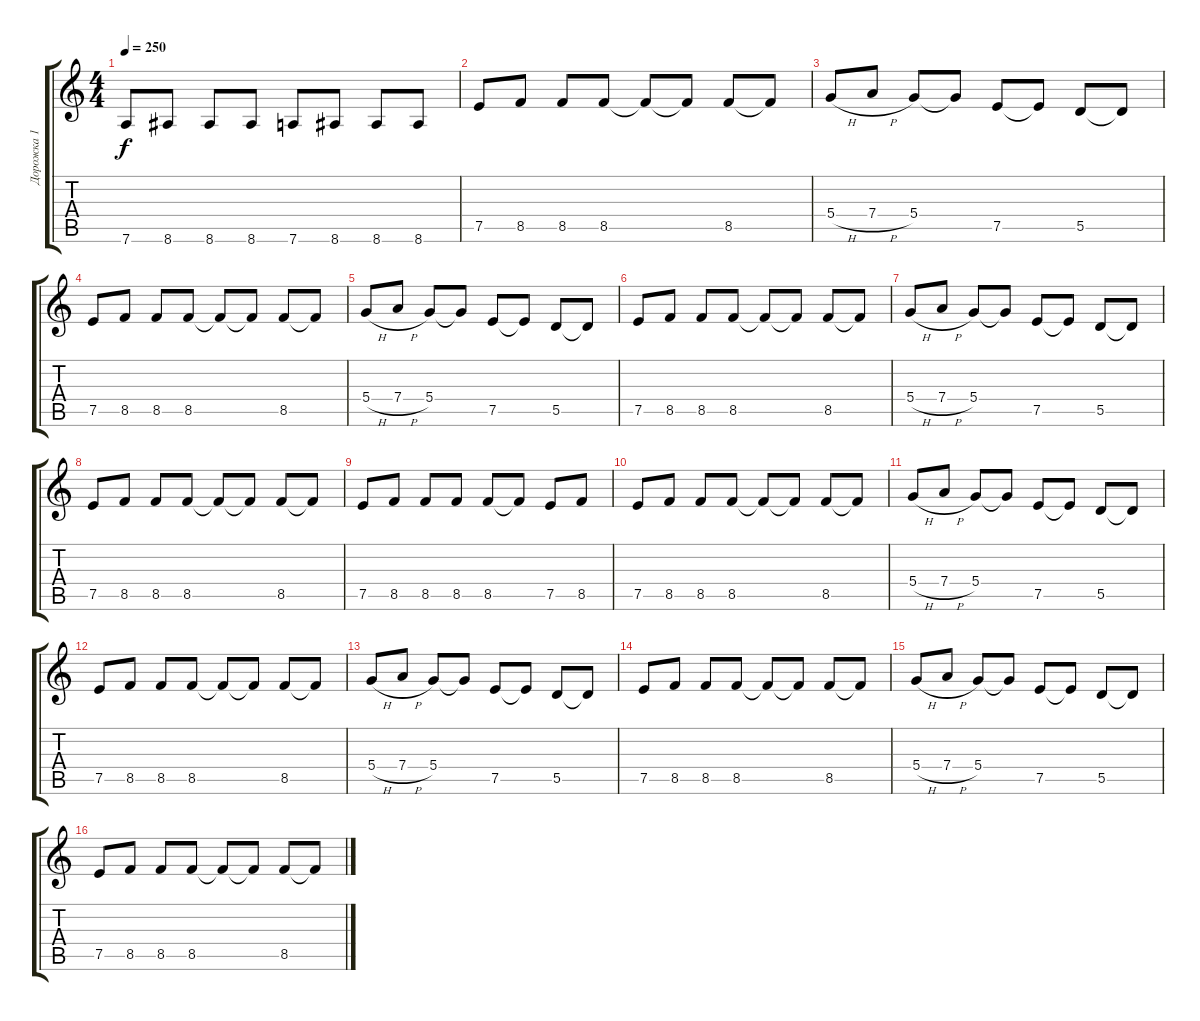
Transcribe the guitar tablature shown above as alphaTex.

\track ("Дорожка 1" "Дорожка 1") {instrument distortionguitar}
\staff {score tabs}
\tuning (E4 B3 G3 D3 A2 D2) {hide}
\ts (4 4)
\tempo 250
\clef g2
\ks c
7.6.8{dy f} 8.6.8 8.6.8 8.6.8 7.6.8 8.6.8 8.6.8 8.6.8 |
7.5.8 8.5.8 8.5.8 8.5.8 8.5{t}.8 8.5{t}.8 8.5.8 8.5{t}.8 |
5.4{h}.8 7.4{h}.8 5.4.8 5.4{t}.8 7.5.8 7.5{t}.8 5.5.8 5.5{t}.8 |
7.5.8 8.5.8 8.5.8 8.5.8 8.5{t}.8 8.5{t}.8 8.5.8 8.5{t}.8 |
5.4{h}.8 7.4{h}.8 5.4.8 5.4{t}.8 7.5.8 7.5{t}.8 5.5.8 5.5{t}.8 |
7.5.8 8.5.8 8.5.8 8.5.8 8.5{t}.8 8.5{t}.8 8.5.8 8.5{t}.8 |
5.4{h}.8 7.4{h}.8 5.4.8 5.4{t}.8 7.5.8 7.5{t}.8 5.5.8 5.5{t}.8 |
7.5.8 8.5.8 8.5.8 8.5.8 8.5{t}.8 8.5{t}.8 8.5.8 8.5{t}.8 |
7.5.8 8.5.8 8.5.8 8.5.8 8.5.8 8.5{t}.8 7.5.8 8.5.8 |
7.5.8 8.5.8 8.5.8 8.5.8 8.5{t}.8 8.5{t}.8 8.5.8 8.5{t}.8 |
5.4{h}.8 7.4{h}.8 5.4.8 5.4{t}.8 7.5.8 7.5{t}.8 5.5.8 5.5{t}.8 |
7.5.8 8.5.8 8.5.8 8.5.8 8.5{t}.8 8.5{t}.8 8.5.8 8.5{t}.8 |
5.4{h}.8 7.4{h}.8 5.4.8 5.4{t}.8 7.5.8 7.5{t}.8 5.5.8 5.5{t}.8 |
7.5.8 8.5.8 8.5.8 8.5.8 8.5{t}.8 8.5{t}.8 8.5.8 8.5{t}.8 |
5.4{h}.8 7.4{h}.8 5.4.8 5.4{t}.8 7.5.8 7.5{t}.8 5.5.8 5.5{t}.8 |
7.5.8 8.5.8 8.5.8 8.5.8 8.5{t}.8 8.5{t}.8 8.5.8 8.5{t}.8
